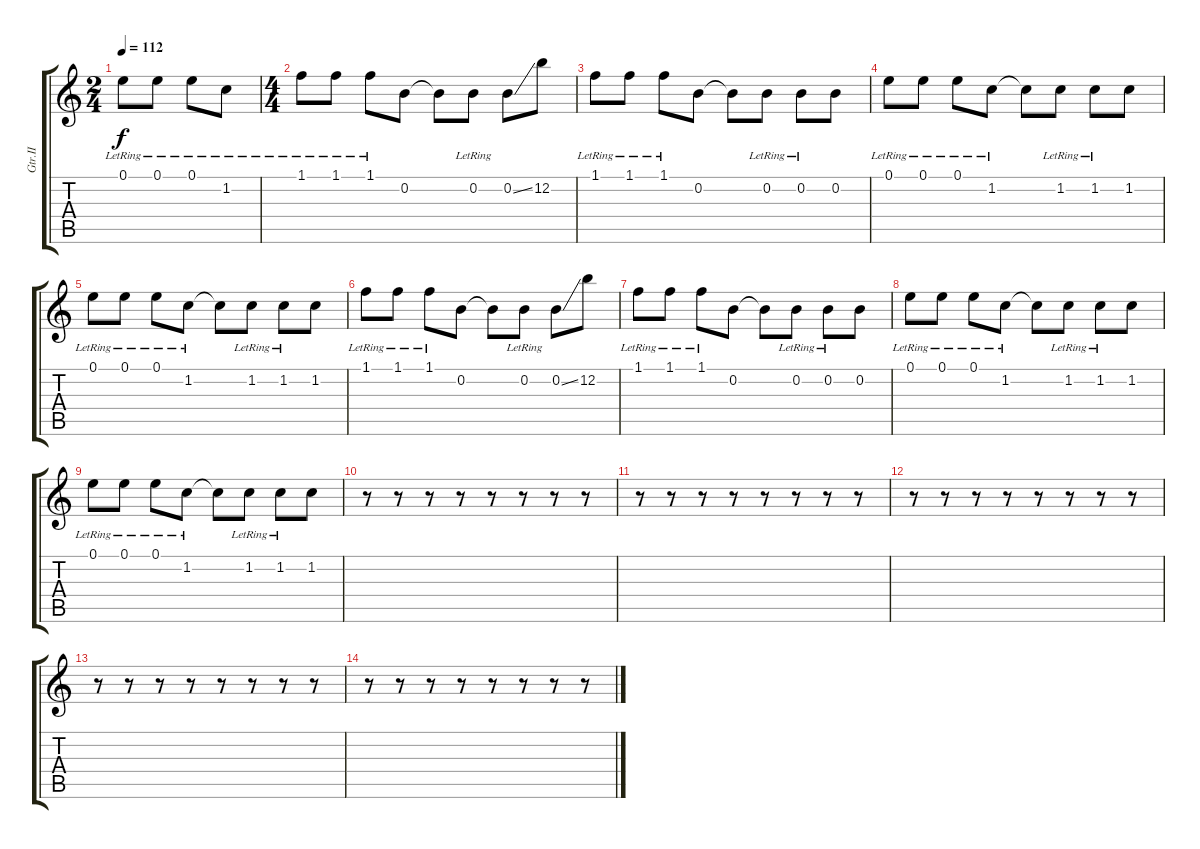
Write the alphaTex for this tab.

\track ("Gtr.II" "Gtr.II") {instrument overdrivenguitar}
\staff {score tabs}
\tuning (E4 B3 G3 D3 A2 E2) {hide}
\ts (2 4)
\tempo 112
\clef g2
\ks c
0.1{lr}.8{dy f} 0.1{lr}.8 0.1{lr}.8 1.2{lr}.8 |
\ts (4 4)
1.1{lr}.8 1.1{lr}.8 1.1{lr}.8 0.2.8 0.2{t}.8 0.2{lr}.8 0.2{ss}.8 12.2.8 |
1.1{lr}.8 1.1{lr}.8 1.1{lr}.8 0.2.8 0.2{t}.8 0.2{lr}.8 0.2{lr}.8 0.2.8 |
0.1{lr}.8 0.1{lr}.8 0.1{lr}.8 1.2{lr}.8 1.2{t}.8 1.2{lr}.8 1.2{lr}.8 1.2.8 |
0.1{lr}.8 0.1{lr}.8 0.1{lr}.8 1.2{lr}.8 1.2{t}.8 1.2{lr}.8 1.2{lr}.8 1.2.8 |
1.1{lr}.8 1.1{lr}.8 1.1{lr}.8 0.2.8 0.2{t}.8 0.2{lr}.8 0.2{ss}.8 12.2.8 |
1.1{lr}.8 1.1{lr}.8 1.1{lr}.8 0.2.8 0.2{t}.8 0.2{lr}.8 0.2{lr}.8 0.2.8 |
0.1{lr}.8 0.1{lr}.8 0.1{lr}.8 1.2{lr}.8 1.2{t}.8 1.2{lr}.8 1.2{lr}.8 1.2.8 |
0.1{lr}.8 0.1{lr}.8 0.1{lr}.8 1.2{lr}.8 1.2{t}.8 1.2{lr}.8 1.2{lr}.8 1.2.8 |
r.8 r.8 r.8 r.8 r.8 r.8 r.8 r.8 |
r.8 r.8 r.8 r.8 r.8 r.8 r.8 r.8 |
r.8 r.8 r.8 r.8 r.8 r.8 r.8 r.8 |
r.8 r.8 r.8 r.8 r.8 r.8 r.8 r.8 |
r.8 r.8 r.8 r.8 r.8 r.8 r.8 r.8
